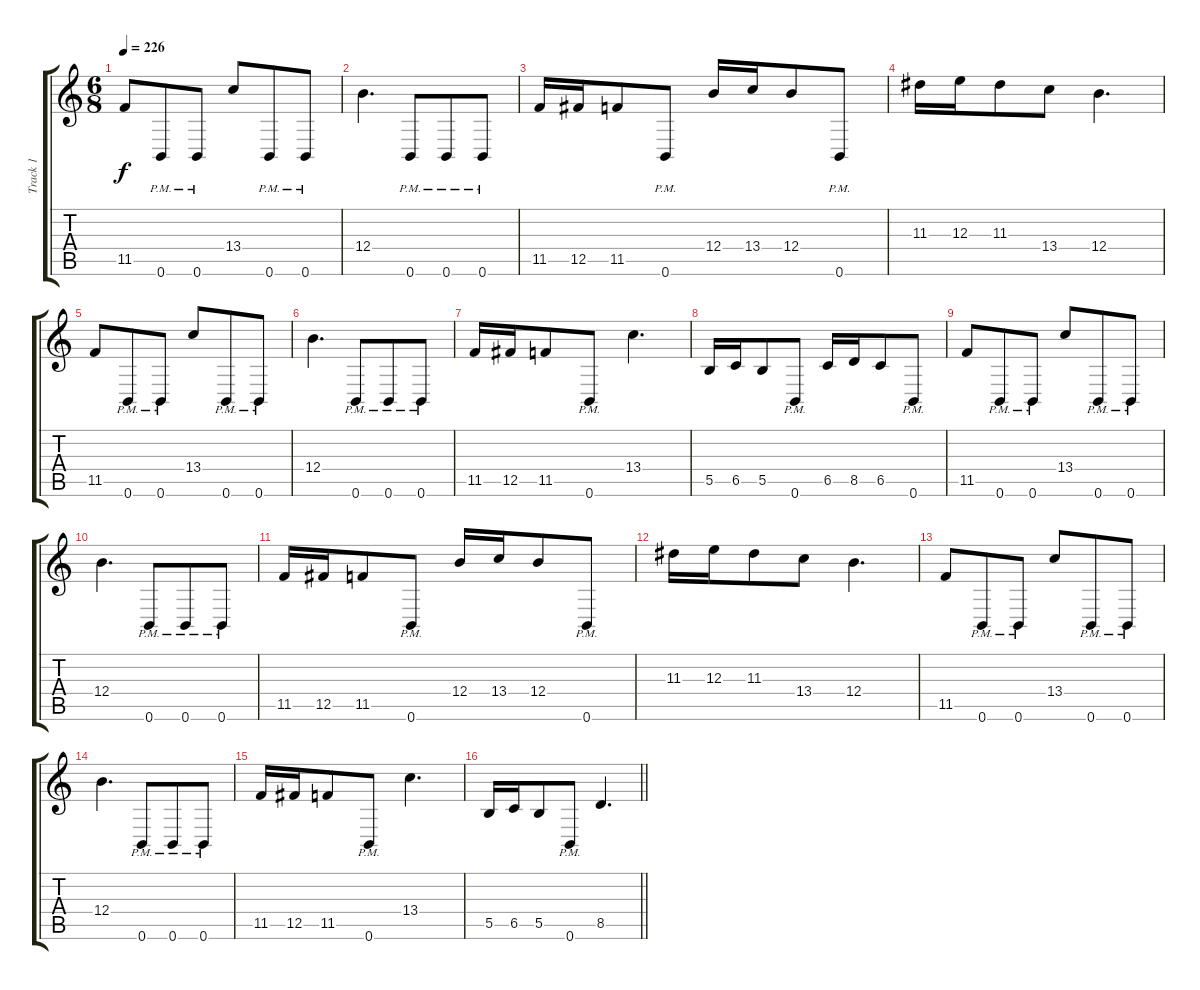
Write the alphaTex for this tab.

\track ("Track 1" "Track 1") {instrument distortionguitar}
\staff {score tabs}
\tuning (Db4 Ab3 E3 B2 Gb2 B1) {hide}
\ts (6 8)
\tempo 226
\clef g2
\ks c
11.5.8{dy f} 0.6{pm}.8 0.6{pm}.8 13.4.8 0.6{pm}.8 0.6{pm}.8 |
12.4.4{d} 0.6{pm}.8 0.6{pm}.8 0.6{pm}.8 |
11.5.16 12.5.16 11.5.8 0.6{pm}.8 12.4.16 13.4.16 12.4.8 0.6{pm}.8 |
11.3.16 12.3.16 11.3.8 13.4.8 12.4.4{d} |
11.5.8 0.6{pm}.8 0.6{pm}.8 13.4.8 0.6{pm}.8 0.6{pm}.8 |
12.4.4{d} 0.6{pm}.8 0.6{pm}.8 0.6{pm}.8 |
11.5.16 12.5.16 11.5.8 0.6{pm}.8 13.4.4{d} |
5.5.16 6.5.16 5.5.8 0.6{pm}.8 6.5.16 8.5.16 6.5.8 0.6{pm}.8 |
11.5.8 0.6{pm}.8 0.6{pm}.8 13.4.8 0.6{pm}.8 0.6{pm}.8 |
12.4.4{d} 0.6{pm}.8 0.6{pm}.8 0.6{pm}.8 |
11.5.16 12.5.16 11.5.8 0.6{pm}.8 12.4.16 13.4.16 12.4.8 0.6{pm}.8 |
11.3.16 12.3.16 11.3.8 13.4.8 12.4.4{d} |
11.5.8 0.6{pm}.8 0.6{pm}.8 13.4.8 0.6{pm}.8 0.6{pm}.8 |
12.4.4{d} 0.6{pm}.8 0.6{pm}.8 0.6{pm}.8 |
11.5.16 12.5.16 11.5.8 0.6{pm}.8 13.4.4{d} |
\barLineRight lightlight
5.5.16 6.5.16 5.5.8 0.6{pm}.8 8.5.4{d}
